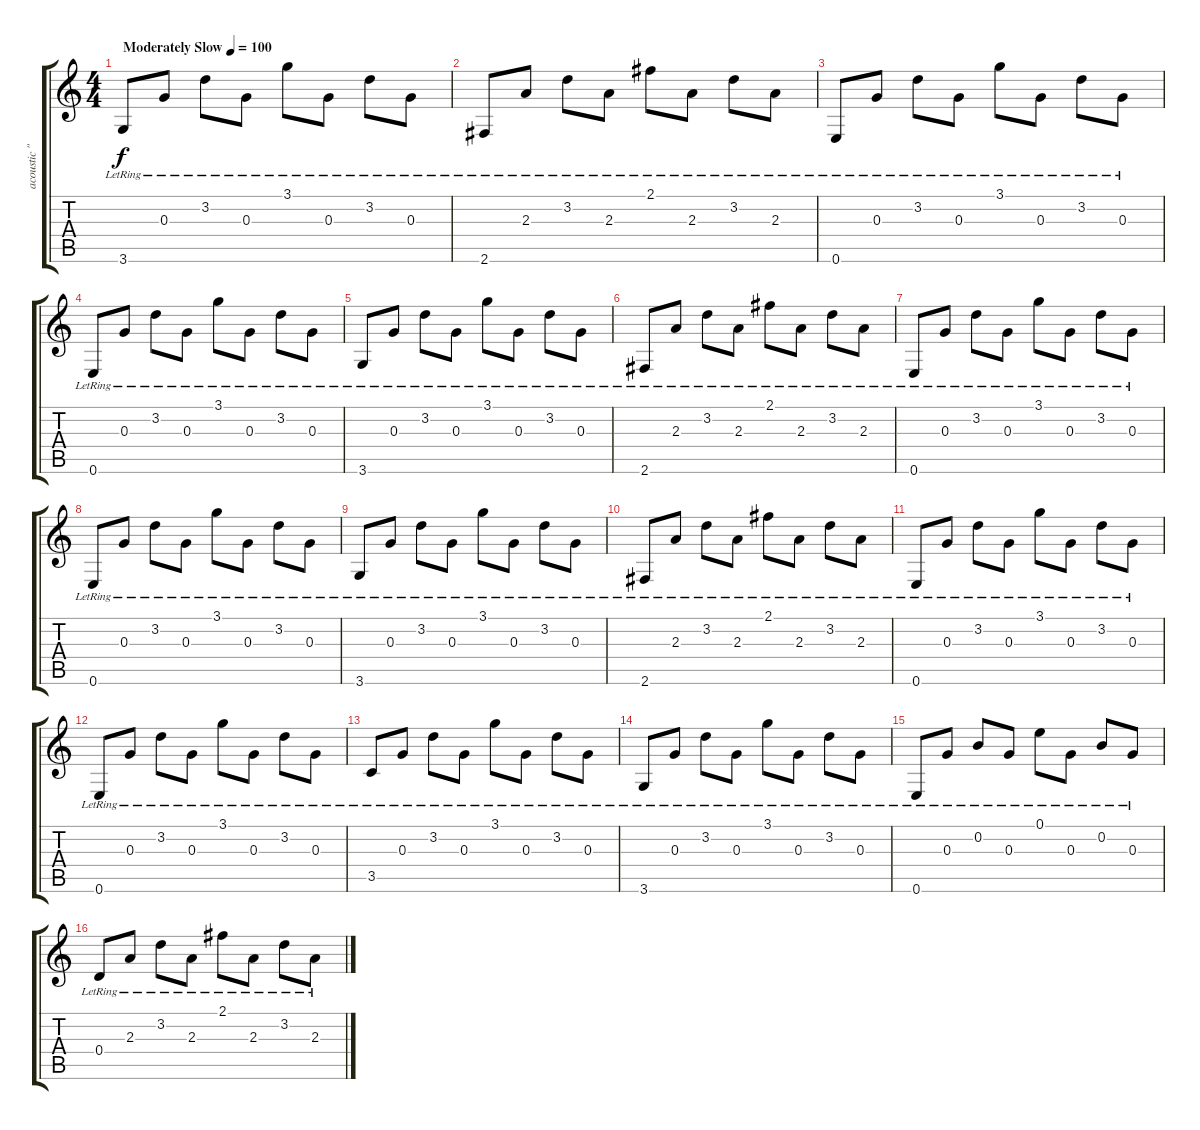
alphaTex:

\track ("acoustic \"Bok Van Blerk\"" "acoustic \"") {instrument acousticguitarsteel}
\staff {score tabs}
\tuning (E4 B3 G3 D3 A2 E2) {hide}
\ts (4 4)
\tempo (100 "Moderately Slow")
\clef g2
\ks c
3.6{lr}.8{dy f instrument acousticguitarsteel} 0.3{lr}.8 3.2{lr}.8 0.3{lr}.8 3.1{lr}.8 0.3{lr}.8 3.2{lr}.8 0.3{lr}.8 |
2.6{lr}.8 2.3{lr}.8 3.2{lr}.8 2.3{lr}.8 2.1{lr}.8 2.3{lr}.8 3.2{lr}.8 2.3{lr}.8 |
0.6{lr}.8 0.3{lr}.8 3.2{lr}.8 0.3{lr}.8 3.1{lr}.8 0.3{lr}.8 3.2{lr}.8 0.3{lr}.8 |
0.6{lr}.8 0.3{lr}.8 3.2{lr}.8 0.3{lr}.8 3.1{lr}.8 0.3{lr}.8 3.2{lr}.8 0.3{lr}.8 |
3.6{lr}.8 0.3{lr}.8 3.2{lr}.8 0.3{lr}.8 3.1{lr}.8 0.3{lr}.8 3.2{lr}.8 0.3{lr}.8 |
2.6{lr}.8 2.3{lr}.8 3.2{lr}.8 2.3{lr}.8 2.1{lr}.8 2.3{lr}.8 3.2{lr}.8 2.3{lr}.8 |
0.6{lr}.8 0.3{lr}.8 3.2{lr}.8 0.3{lr}.8 3.1{lr}.8 0.3{lr}.8 3.2{lr}.8 0.3{lr}.8 |
0.6{lr}.8 0.3{lr}.8 3.2{lr}.8 0.3{lr}.8 3.1{lr}.8 0.3{lr}.8 3.2{lr}.8 0.3{lr}.8 |
3.6{lr}.8 0.3{lr}.8 3.2{lr}.8 0.3{lr}.8 3.1{lr}.8 0.3{lr}.8 3.2{lr}.8 0.3{lr}.8 |
2.6{lr}.8 2.3{lr}.8 3.2{lr}.8 2.3{lr}.8 2.1{lr}.8 2.3{lr}.8 3.2{lr}.8 2.3{lr}.8 |
0.6{lr}.8 0.3{lr}.8 3.2{lr}.8 0.3{lr}.8 3.1{lr}.8 0.3{lr}.8 3.2{lr}.8 0.3{lr}.8 |
0.6{lr}.8 0.3{lr}.8 3.2{lr}.8 0.3{lr}.8 3.1{lr}.8 0.3{lr}.8 3.2{lr}.8 0.3{lr}.8 |
3.5{lr}.8 0.3{lr}.8 3.2{lr}.8 0.3{lr}.8 3.1{lr}.8 0.3{lr}.8 3.2{lr}.8 0.3{lr}.8 |
3.6{lr}.8 0.3{lr}.8 3.2{lr}.8 0.3{lr}.8 3.1{lr}.8 0.3{lr}.8 3.2{lr}.8 0.3{lr}.8 |
0.6{lr}.8 0.3{lr}.8 0.2{lr}.8 0.3{lr}.8 0.1{lr}.8 0.3{lr}.8 0.2{lr}.8 0.3{lr}.8 |
0.4{lr}.8 2.3{lr}.8 3.2{lr}.8 2.3{lr}.8 2.1{lr}.8 2.3{lr}.8 3.2{lr}.8 2.3{lr}.8
